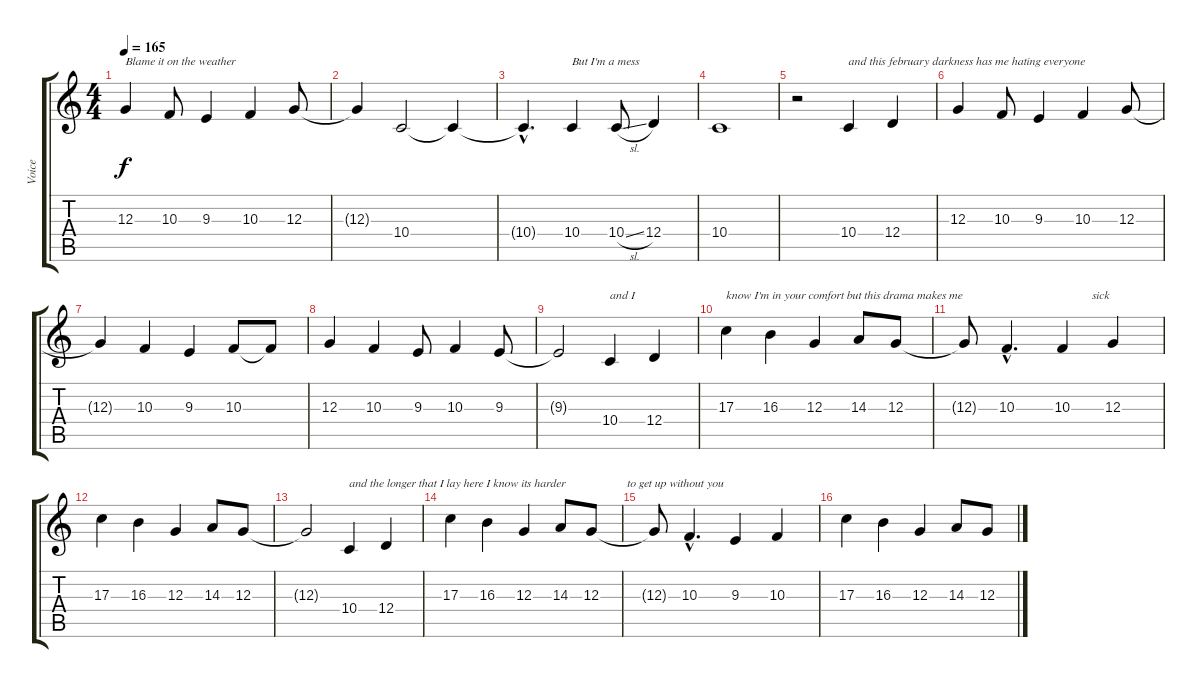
\track ("Voice" "Voice") {instrument lead1square}
\staff {score tabs}
\tuning (E4 B3 G3 D3 A2 D2) {hide}
\ts (4 4)
\tempo 165
\clef g2
\ks c
12.3.4{txt "Blame it on the weather" dy f instrument lead1square} 10.3.8 9.3.4 10.3.4 12.3.8 |
12.3{t}.4 10.4.2 10.4{t}.4 |
10.4{hac t}.4{d} 10.4.4{txt "But I'm a mess"} 10.4{sl}.8 12.4.4 |
10.4.1 |
r.2 10.4.4{txt "and this february darkness has me hating everyone"} 12.4.4 |
12.3.4 10.3.8 9.3.4 10.3.4 12.3.8 |
12.3{t}.4 10.3.4 9.3.4 10.3.8 10.3{t}.8 |
12.3.4 10.3.4 9.3.8 10.3.4 9.3.8 |
9.3{t}.2 10.4.4{txt "and I"} 12.4.4 |
17.3.4{txt "know I'm in your comfort but this drama makes me "} 16.3.4 12.3.4 14.3.8 12.3.8 |
12.3{t}.8 10.3{hac}.4{d} 10.3.4{txt "          sick"} 12.3.4 |
17.3.4 16.3.4 12.3.4 14.3.8 12.3.8 |
12.3{t}.2 10.4.4{txt "and the longer that I lay here I know its harder"} 12.4.4 |
17.3.4 16.3.4 12.3.4 14.3.8 12.3.8{txt "            to get up without you"} |
12.3{t}.8 10.3{hac}.4{d} 9.3.4 10.3.4 |
17.3.4 16.3.4 12.3.4 14.3.8 12.3.8
